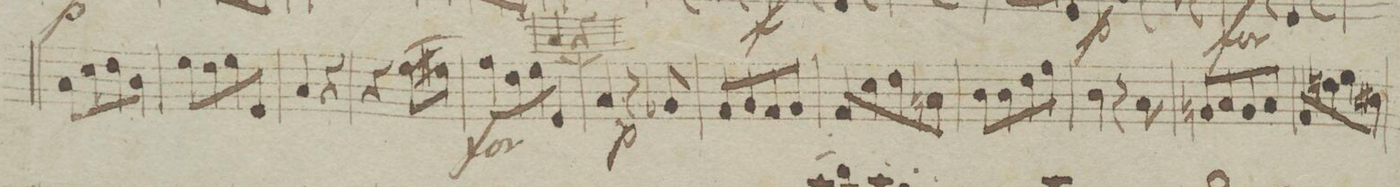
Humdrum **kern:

**kern	**dynam
*I"Viola	*
*clefC3	*
*k[b-e-a-]	*
*M2/4	*
8B-\L	.
8d\	.
8e-\	.
8c\J	.
=101	=101
8f\L	.
8e-\	.
8f\	.
8F/J	.
=102	=102
4B-/	.
4r	.
=103	=103
4r	.
(8f\L	.
8f#X\J	.
=104	=104
8f\L)	f
8e-\	.
8f\	.
8F/J	.
=105	=105
4B-/	.
4r	.
=106	=106
4B-/	.
8r	p
8A-X/	.
=107	=107
8G/L	.
8A-/	.
8G/	.
8A-/J	.
=108	=108
8G/L	.
8d\	.
8e-\	.
8Bn\J	.
=109	=109
8c\L	.
8c\	.
8e-\	.
8g\J	.
=110	=110
4c\	.
8r	.
8B-\	.
=111	=111
8An/L	.
8B-/	.
8A/	.
8B-/J	.
=112	=112
8G/L	.
8en\	.
8f\	.
8c#X\J	.
=113	=113
*-	*-
